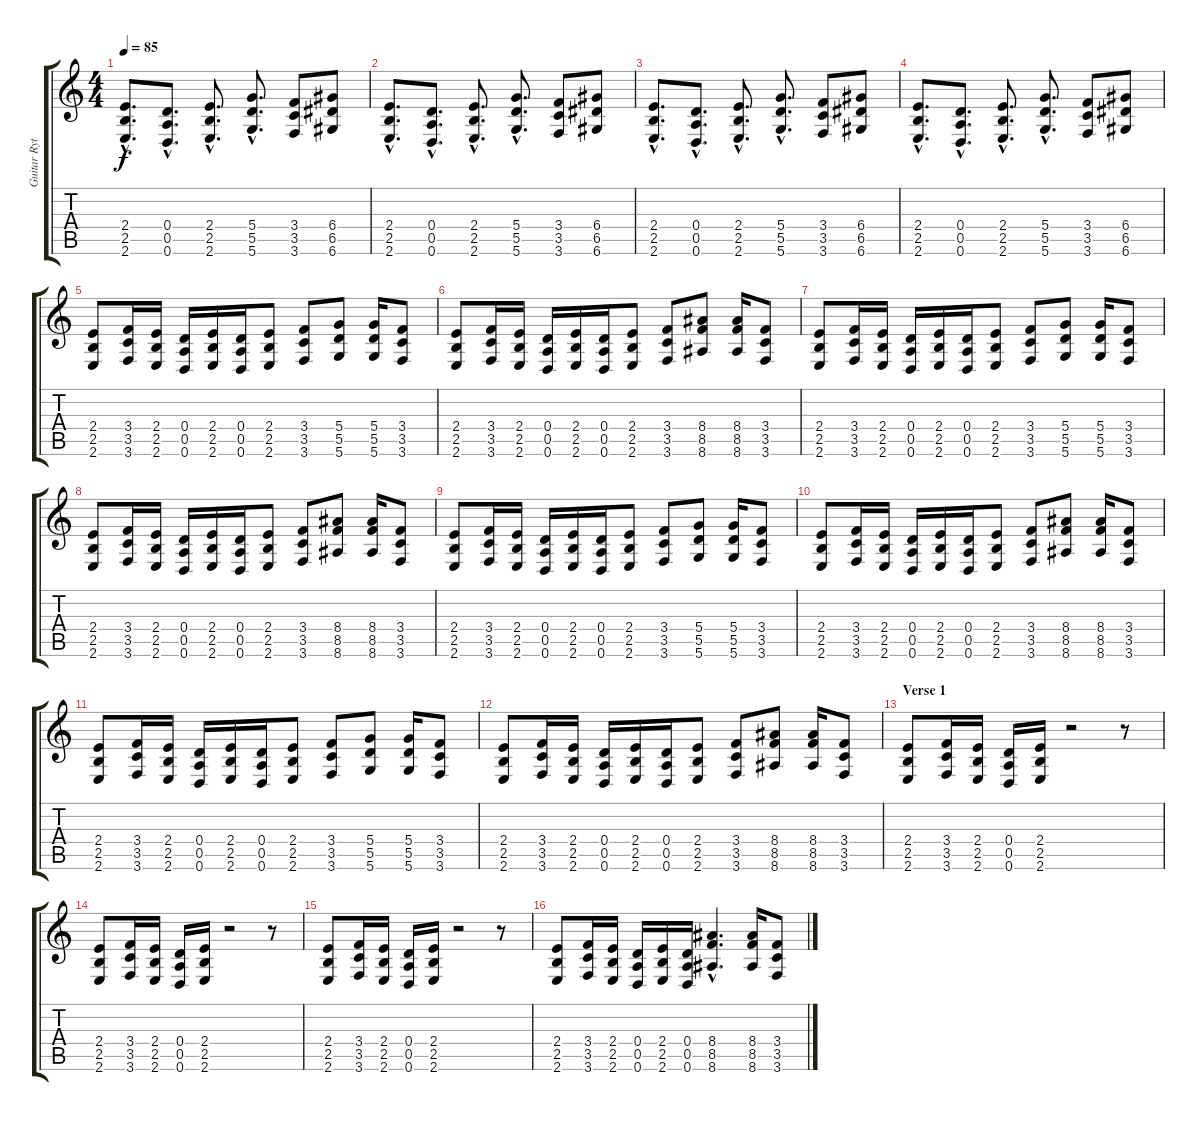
\track ("Guitar Rythym" "Guitar Ryt") {instrument distortionguitar}
\staff {score tabs}
\tuning (E4 B3 G3 D3 A2 D2) {hide}
\ts (4 4)
\tempo 85
\clef g2
\ks c
(2.4{hac} 2.5{hac} 2.6{hac}).8{d dy f instrument distortionguitar} (0.4{hac} 0.5{hac} 0.6{hac}).8{d} (2.4{hac} 2.5{hac} 2.6{hac}).8{d} (5.4{hac} 5.5{hac} 5.6{hac}).8{d} (3.4 3.5 3.6).8 (6.4 6.5 6.6).8 |
(2.4{hac} 2.5{hac} 2.6{hac}).8{d} (0.4{hac} 0.5{hac} 0.6{hac}).8{d} (2.4{hac} 2.5{hac} 2.6{hac}).8{d} (5.4{hac} 5.5{hac} 5.6{hac}).8{d} (3.4 3.5 3.6).8 (6.4 6.5 6.6).8 |
(2.4{hac} 2.5{hac} 2.6{hac}).8{d} (0.4{hac} 0.5{hac} 0.6{hac}).8{d} (2.4{hac} 2.5{hac} 2.6{hac}).8{d} (5.4{hac} 5.5{hac} 5.6{hac}).8{d} (3.4 3.5 3.6).8 (6.4 6.5 6.6).8 |
(2.4{hac} 2.5{hac} 2.6{hac}).8{d} (0.4{hac} 0.5{hac} 0.6{hac}).8{d} (2.4{hac} 2.5{hac} 2.6{hac}).8{d} (5.4{hac} 5.5{hac} 5.6{hac}).8{d} (3.4 3.5 3.6).8 (6.4 6.5 6.6).8 |
(2.4 2.5 2.6).8 (3.4 3.5 3.6).16 (2.4 2.5 2.6).16 (0.4 0.5 0.6).16 (2.4 2.5 2.6).16 (0.4 0.5 0.6).16 (2.4 2.5 2.6).8 (3.4 3.5 3.6).8 (5.4 5.5 5.6).8 (5.4 5.5 5.6).16 (3.4 3.5 3.6).8 |
(2.4 2.5 2.6).8 (3.4 3.5 3.6).16 (2.4 2.5 2.6).16 (0.4 0.5 0.6).16 (2.4 2.5 2.6).16 (0.4 0.5 0.6).16 (2.4 2.5 2.6).8 (3.4 3.5 3.6).8 (8.4 8.5 8.6).8 (8.4 8.5 8.6).16 (3.4 3.5 3.6).8 |
(2.4 2.5 2.6).8 (3.4 3.5 3.6).16 (2.4 2.5 2.6).16 (0.4 0.5 0.6).16 (2.4 2.5 2.6).16 (0.4 0.5 0.6).16 (2.4 2.5 2.6).8 (3.4 3.5 3.6).8 (5.4 5.5 5.6).8 (5.4 5.5 5.6).16 (3.4 3.5 3.6).8 |
(2.4 2.5 2.6).8 (3.4 3.5 3.6).16 (2.4 2.5 2.6).16 (0.4 0.5 0.6).16 (2.4 2.5 2.6).16 (0.4 0.5 0.6).16 (2.4 2.5 2.6).8 (3.4 3.5 3.6).8 (8.4 8.5 8.6).8 (8.4 8.5 8.6).16 (3.4 3.5 3.6).8 |
(2.4 2.5 2.6).8 (3.4 3.5 3.6).16 (2.4 2.5 2.6).16 (0.4 0.5 0.6).16 (2.4 2.5 2.6).16 (0.4 0.5 0.6).16 (2.4 2.5 2.6).8 (3.4 3.5 3.6).8 (5.4 5.5 5.6).8 (5.4 5.5 5.6).16 (3.4 3.5 3.6).8 |
(2.4 2.5 2.6).8 (3.4 3.5 3.6).16 (2.4 2.5 2.6).16 (0.4 0.5 0.6).16 (2.4 2.5 2.6).16 (0.4 0.5 0.6).16 (2.4 2.5 2.6).8 (3.4 3.5 3.6).8 (8.4 8.5 8.6).8 (8.4 8.5 8.6).16 (3.4 3.5 3.6).8 |
(2.4 2.5 2.6).8 (3.4 3.5 3.6).16 (2.4 2.5 2.6).16 (0.4 0.5 0.6).16 (2.4 2.5 2.6).16 (0.4 0.5 0.6).16 (2.4 2.5 2.6).8 (3.4 3.5 3.6).8 (5.4 5.5 5.6).8 (5.4 5.5 5.6).16 (3.4 3.5 3.6).8 |
(2.4 2.5 2.6).8 (3.4 3.5 3.6).16 (2.4 2.5 2.6).16 (0.4 0.5 0.6).16 (2.4 2.5 2.6).16 (0.4 0.5 0.6).16 (2.4 2.5 2.6).8 (3.4 3.5 3.6).8 (8.4 8.5 8.6).8 (8.4 8.5 8.6).16 (3.4 3.5 3.6).8 |
\section ("" "Verse 1")
(2.4 2.5 2.6).8 (3.4 3.5 3.6).16 (2.4 2.5 2.6).16 (0.4 0.5 0.6).16 (2.4 2.5 2.6).16 r.2 r.8 |
(2.4 2.5 2.6).8 (3.4 3.5 3.6).16 (2.4 2.5 2.6).16 (0.4 0.5 0.6).16 (2.4 2.5 2.6).16 r.2 r.8 |
(2.4 2.5 2.6).8 (3.4 3.5 3.6).16 (2.4 2.5 2.6).16 (0.4 0.5 0.6).16 (2.4 2.5 2.6).16 r.2 r.8 |
(2.4 2.5 2.6).8 (3.4 3.5 3.6).16 (2.4 2.5 2.6).16 (0.4 0.5 0.6).16 (2.4 2.5 2.6).16 (0.4 0.5 0.6).16 (8.4{hac} 8.5{hac} 8.6{hac}).4{d} (8.4 8.5 8.6).16 (3.4 3.5 3.6).8
